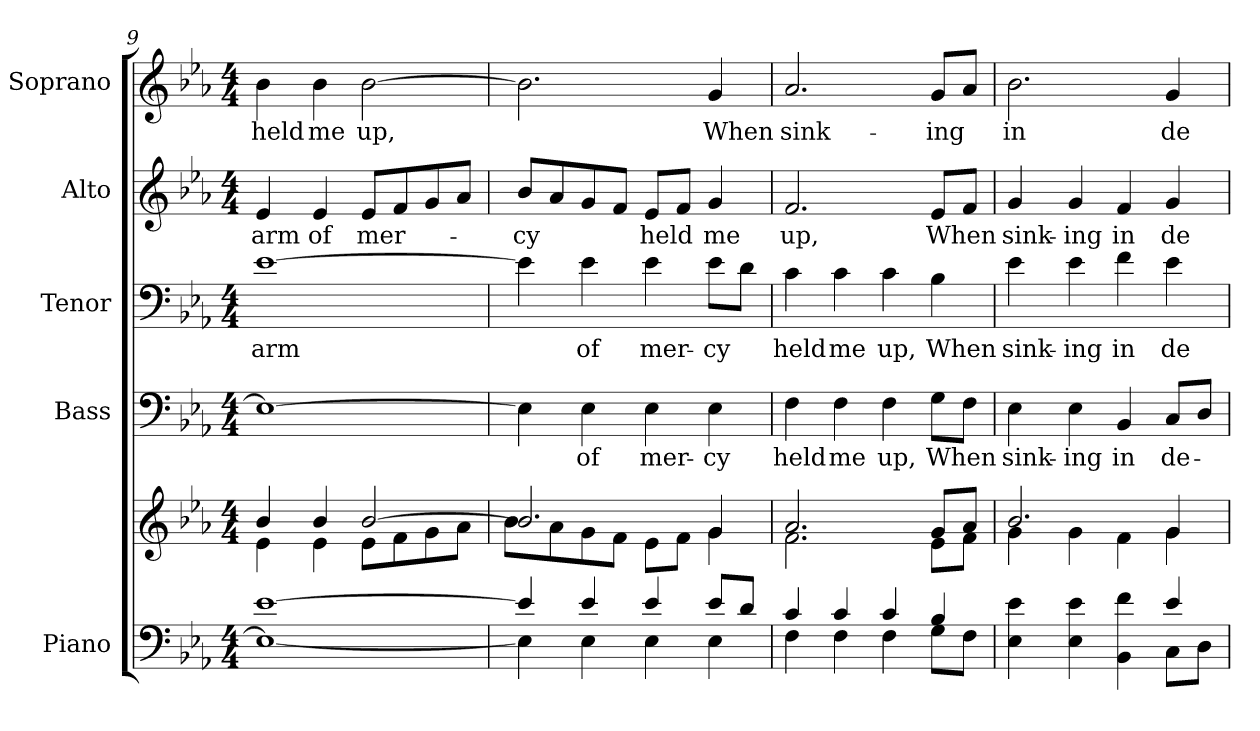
**kern	**kern	**kern	**text	**kern	**text	**kern	**text	**kern	**text
*part5	*part5	*part4	*part4	*part3	*part3	*part2	*part2	*part1	*part1
*staff6	*staff5	*staff4	*staff4	*staff3	*staff3	*staff2	*staff2	*staff1	*staff1
*I"Piano	*	*I"Bass	*	*I"Tenor	*	*I"Alto	*	*I"Soprano	*
*I'Pno.	*	*I'B.	*	*I'T.	*	*I'A.	*	*I'S.	*
*clefF4	*clefG2	*clefF4	*	*clefF4	*	*clefG2	*	*clefG2	*
*k[b-e-a-]	*k[b-e-a-]	*k[b-e-a-]	*	*k[b-e-a-]	*	*k[b-e-a-]	*	*k[b-e-a-]	*
*E-:	*E-:	*E-:	*	*E-:	*	*E-:	*	*E-:	*
*M4/4	*M4/4	*M4/4	*	*M4/4	*	*M4/4	*	*M4/4	*
=9	=9	=9	=9	=9	=9	=9	=9	=9	=9
*^	*^	*	*	*	*	*	*	*	*
!	!	!	!	!	!	!	!LO:LY:b:color=#000000	!	!	!	!
!	!	!	!	!	!	!	!	!	!LO:LY:b:color=#000000	!	!
!	!	!	!	!	!	!	!	!	!	!	!LO:LY:b:color=#000000
[>1e-i	1E-i_<	4b-i/	4e-i\	1E-i_>	.	[<1e-i	arm	4e-i/	arm	4b-i\	held
!	!	!	!	!	!	!	!	!	!LO:LY:b:color=#000000	!	!
!	!	!	!	!	!	!	!	!	!	!	!LO:LY:b:color=#000000
.	.	4b-i/	4e-i\	.	.	.	.	4e-i/	of	4b-i\	me
!	!	!	!	!	!	!	!	!	!LO:LY:b:color=#000000	!	!
!	!	!	!	!	!	!	!	!	!	!	!LO:LY:b:color=#000000
.	.	[>2b-i/	8e-i\L	.	.	.	.	8e-i/L	mer-	[>2b-i\	up,
.	.	.	8fi\	.	.	.	.	8fi/	.	.	.
.	.	.	8gi\	.	.	.	.	8gi/	.	.	.
.	.	.	8a-i\J	.	.	.	.	8a-i/J	.	.	.
!!LO:PB:g=z
=10	=10	=10	=10	=10	=10	=10	=10	=10	=10	=10	=10
!	!	!	!	!	!	!	!	!	!LO:LY:b:color=#000000	!	!
4e-i/]	4E-i\]	2.b-i/]	8b-i\L	4E-i\]	.	4e-i\]	.	8b-i/L	-cy	2.b-i\]	.
.	.	.	8a-i\	.	.	.	.	8a-i/	.	.	.
!	!	!	!	!	!LO:LY:b:color=#000000	!	!	!	!	!	!
!	!	!	!	!	!	!	!LO:LY:b:color=#000000	!	!	!	!
4e-i/	4E-i\	.	8gi\	4E-i\	of	4e-i\	of	8gi/	.	.	.
.	.	.	8fi\J	.	.	.	.	8fi/J	.	.	.
!	!	!	!	!	!LO:LY:b:color=#000000	!	!	!	!	!	!
!	!	!	!	!	!	!	!LO:LY:b:color=#000000	!	!	!	!
!	!	!	!	!	!	!	!	!	!LO:LY:b:color=#000000	!	!
4e-i/	4E-i\	.	8e-i\L	4E-i\	mer-	4e-i\	mer-	8e-i/L	held	.	.
.	.	.	8fi\J	.	.	.	.	8fi/J	.	.	.
!	!	!	!	!	!LO:LY:b:color=#000000	!	!	!	!	!	!
!	!	!	!	!	!	!	!LO:LY:b:color=#000000	!	!	!	!
!	!	!	!	!	!	!	!	!	!LO:LY:b:color=#000000	!	!
!	!	!	!	!	!	!	!	!	!	!	!LO:LY:b:color=#000000
8e-i/L	4E-i\	4gi/	4gi\	4E-i\	-cy	8e-i\L	-cy	4gi/	me	4gi/	When
8di/J	.	.	.	.	.	8di\J	.	.	.	.	.
=11	=11	=11	=11	=11	=11	=11	=11	=11	=11	=11	=11
!	!	!	!	!	!LO:LY:b:color=#000000	!	!	!	!	!	!
!	!	!	!	!	!	!	!LO:LY:b:color=#000000	!	!	!	!
!	!	!	!	!	!	!	!	!	!LO:LY:b:color=#000000	!	!
!	!	!	!	!	!	!	!	!	!	!	!LO:LY:b:color=#000000
4ci/	4Fi\	2.a-i/	2.fi\	4Fi\	held	4ci\	held	2.fi/	up,	2.a-i/	sink-
!	!	!	!	!	!LO:LY:b:color=#000000	!	!	!	!	!	!
!	!	!	!	!	!	!	!LO:LY:b:color=#000000	!	!	!	!
4ci/	4Fi\	.	.	4Fi\	me	4ci\	me	.	.	.	.
!	!	!	!	!	!LO:LY:b:color=#000000	!	!	!	!	!	!
!	!	!	!	!	!	!	!LO:LY:b:color=#000000	!	!	!	!
4ci/	4Fi\	.	.	4Fi\	up,	4ci\	up,	.	.	.	.
!	!	!	!	!	!LO:LY:b:color=#000000	!	!	!	!	!	!
!	!	!	!	!	!	!	!LO:LY:b:color=#000000	!	!	!	!
!	!	!	!	!	!	!	!	!	!LO:LY:b:color=#000000	!	!
!	!	!	!	!	!	!	!	!	!	!	!LO:LY:b:color=#000000
4B-i/	8Gi\L	8gi/L	8e-i\L	8Gi\L	When	4B-i\	When	8e-i/L	When	8gi/L	-ing
.	8Fi\J	8a-i/J	8fi\J	8Fi\J	.	.	.	8fi/J	.	8a-i/J	.
=12	=12	=12	=12	=12	=12	=12	=12	=12	=12	=12	=12
!	!	!	!	!	!LO:LY:b:color=#000000	!	!	!	!	!	!
!	!	!	!	!	!	!	!LO:LY:b:color=#000000	!	!	!	!
!	!	!	!	!	!	!	!	!	!LO:LY:b:color=#000000	!	!
!	!	!	!	!	!	!	!	!	!	!	!LO:LY:b:color=#000000
4E-i\ 4e-i	2ryy	2.b-i/	4gi\	4E-i\	sink-	4e-i\	sink-	4gi/	sink-	2.b-i\	in
!	!	!	!	!	!LO:LY:b:color=#000000	!	!	!	!	!	!
!	!	!	!	!	!	!	!LO:LY:b:color=#000000	!	!	!	!
!	!	!	!	!	!	!	!	!	!LO:LY:b:color=#000000	!	!
4E-i\ 4e-i	.	.	4gi\	4E-i\	-ing	4e-i\	-ing	4gi/	-ing	.	.
!	!	!	!	!	!LO:LY:b:color=#000000	!	!	!	!	!	!
!	!	!	!	!	!	!	!LO:LY:b:color=#000000	!	!	!	!
!	!	!	!	!	!	!	!	!	!LO:LY:b:color=#000000	!	!
4BB-i\ 4fi	4ryy	.	4fi\	4BB-i/	in	4fi\	in	4fi/	in	.	.
!	!	!	!	!	!LO:LY:b:color=#000000	!	!	!	!	!	!
!	!	!	!	!	!	!	!LO:LY:b:color=#000000	!	!	!	!
!	!	!	!	!	!	!	!	!	!LO:LY:b:color=#000000	!	!
!	!	!	!	!	!	!	!	!	!	!	!LO:LY:b:color=#000000
4e-i/	8Ci\L	4gi/	4gi\	8Ci/L	de-	4e-i\	de-	4gi/	de-	4gi/	de-
.	8Di\J	.	.	8Di/J	.	.	.	.	.	.	.
*v	*v	*	*	*	*	*	*	*	*	*	*
*	*v	*v	*	*	*	*	*	*	*	*
=	=	=	=	=	=	=	=	=	=
*-	*-	*-	*-	*-	*-	*-	*-	*-	*-
